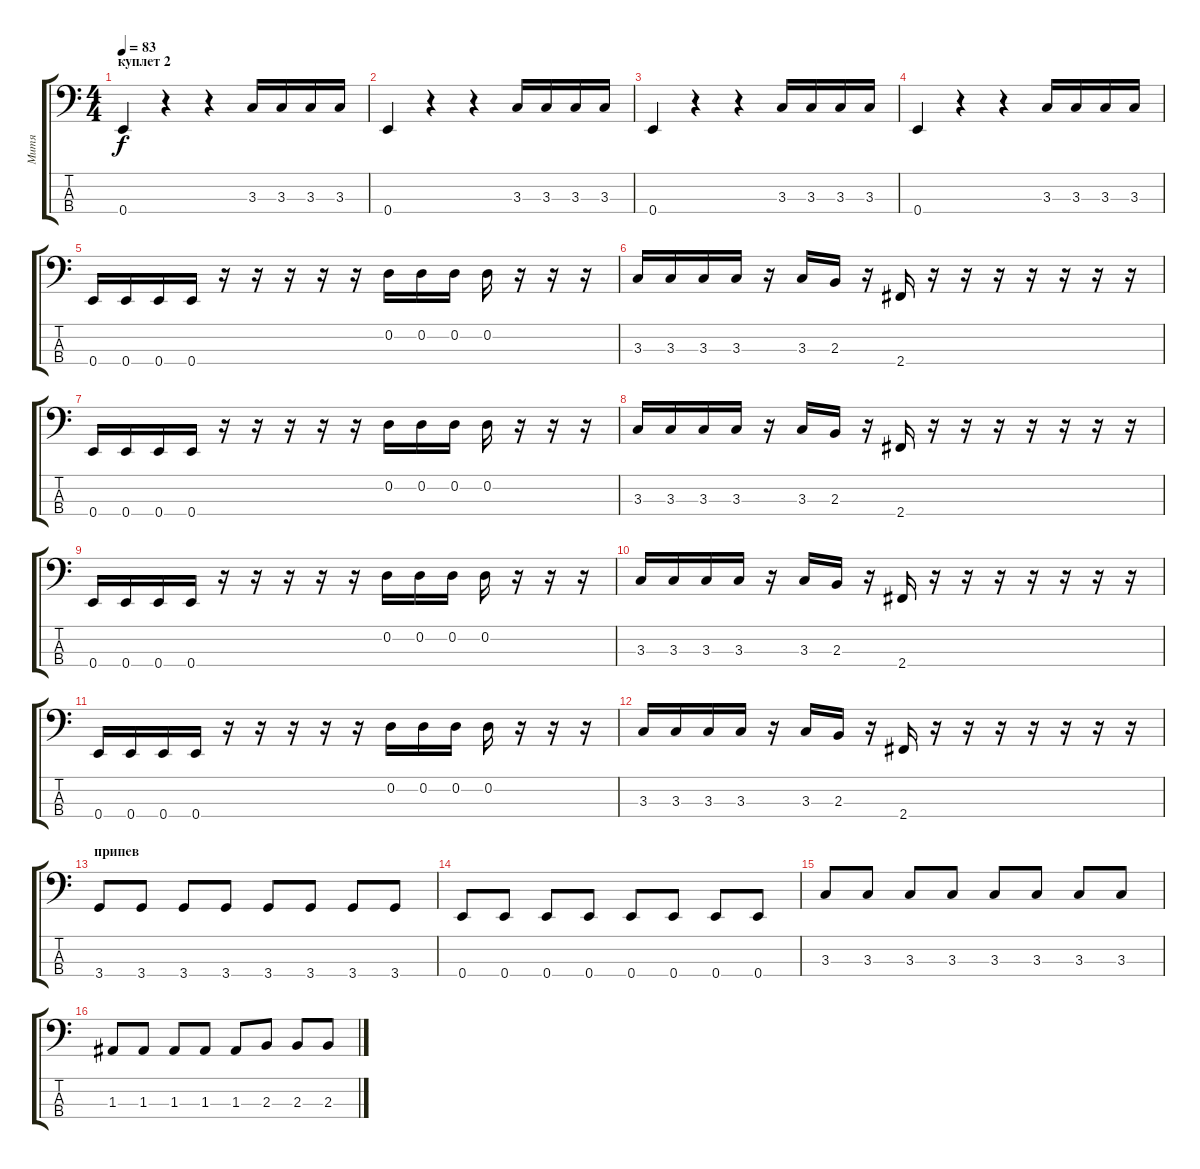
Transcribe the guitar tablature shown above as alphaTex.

\track ("Митя" "Митя") {instrument electricbasspick}
\staff {score tabs}
\tuning (G2 D2 A1 E1) {hide}
\ts (4 4)
\section ("" "куплет 2")
\tempo 83
\clef f4
\ks c
0.4.4{dy f} r.4 r.4 3.3.16 3.3.16 3.3.16 3.3.16 |
0.4.4 r.4 r.4 3.3.16 3.3.16 3.3.16 3.3.16 |
0.4.4 r.4 r.4 3.3.16 3.3.16 3.3.16 3.3.16 |
0.4.4 r.4 r.4 3.3.16 3.3.16 3.3.16 3.3.16 |
0.4.16 0.4.16 0.4.16 0.4.16 r.16 r.16 r.16 r.16 r.16 0.2.16 0.2.16 0.2.16 0.2.16 r.16 r.16 r.16 |
3.3.16 3.3.16 3.3.16 3.3.16 r.16 3.3.16 2.3.16 r.16 2.4.16 r.16 r.16 r.16 r.16 r.16 r.16 r.16 |
0.4.16 0.4.16 0.4.16 0.4.16 r.16 r.16 r.16 r.16 r.16 0.2.16 0.2.16 0.2.16 0.2.16 r.16 r.16 r.16 |
3.3.16 3.3.16 3.3.16 3.3.16 r.16 3.3.16 2.3.16 r.16 2.4.16 r.16 r.16 r.16 r.16 r.16 r.16 r.16 |
0.4.16 0.4.16 0.4.16 0.4.16 r.16 r.16 r.16 r.16 r.16 0.2.16 0.2.16 0.2.16 0.2.16 r.16 r.16 r.16 |
3.3.16 3.3.16 3.3.16 3.3.16 r.16 3.3.16 2.3.16 r.16 2.4.16 r.16 r.16 r.16 r.16 r.16 r.16 r.16 |
0.4.16 0.4.16 0.4.16 0.4.16 r.16 r.16 r.16 r.16 r.16 0.2.16 0.2.16 0.2.16 0.2.16 r.16 r.16 r.16 |
3.3.16 3.3.16 3.3.16 3.3.16 r.16 3.3.16 2.3.16 r.16 2.4.16 r.16 r.16 r.16 r.16 r.16 r.16 r.16 |
\section ("" "припев")
3.4.8 3.4.8 3.4.8 3.4.8 3.4.8 3.4.8 3.4.8 3.4.8 |
0.4.8 0.4.8 0.4.8 0.4.8 0.4.8 0.4.8 0.4.8 0.4.8 |
3.3.8 3.3.8 3.3.8 3.3.8 3.3.8 3.3.8 3.3.8 3.3.8 |
1.3.8 1.3.8 1.3.8 1.3.8 1.3.8 2.3.8 2.3.8 2.3.8
